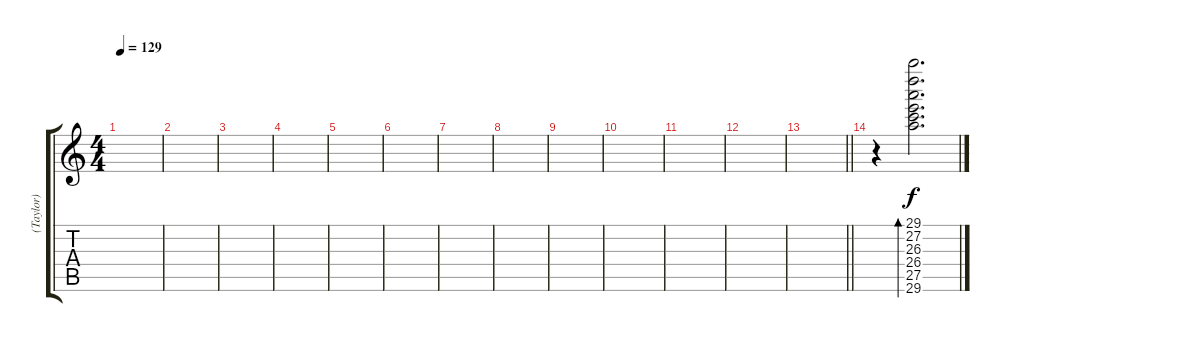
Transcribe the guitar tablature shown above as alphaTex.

\track ("(Taylor)" "(Taylor)") {instrument acousticguitarsteel}
\staff {score tabs}
\tuning (E4 B3 G3 D3 A2 E2) {hide}
\ts (4 4)
\tempo 129
\clef g2
\ks c
|
|
|
|
|
|
|
|
|
|
|
|
\barLineRight lightlight
|
r.4 (29.1 27.2 26.3 26.4 27.5 29.6).2{d bd 120}
